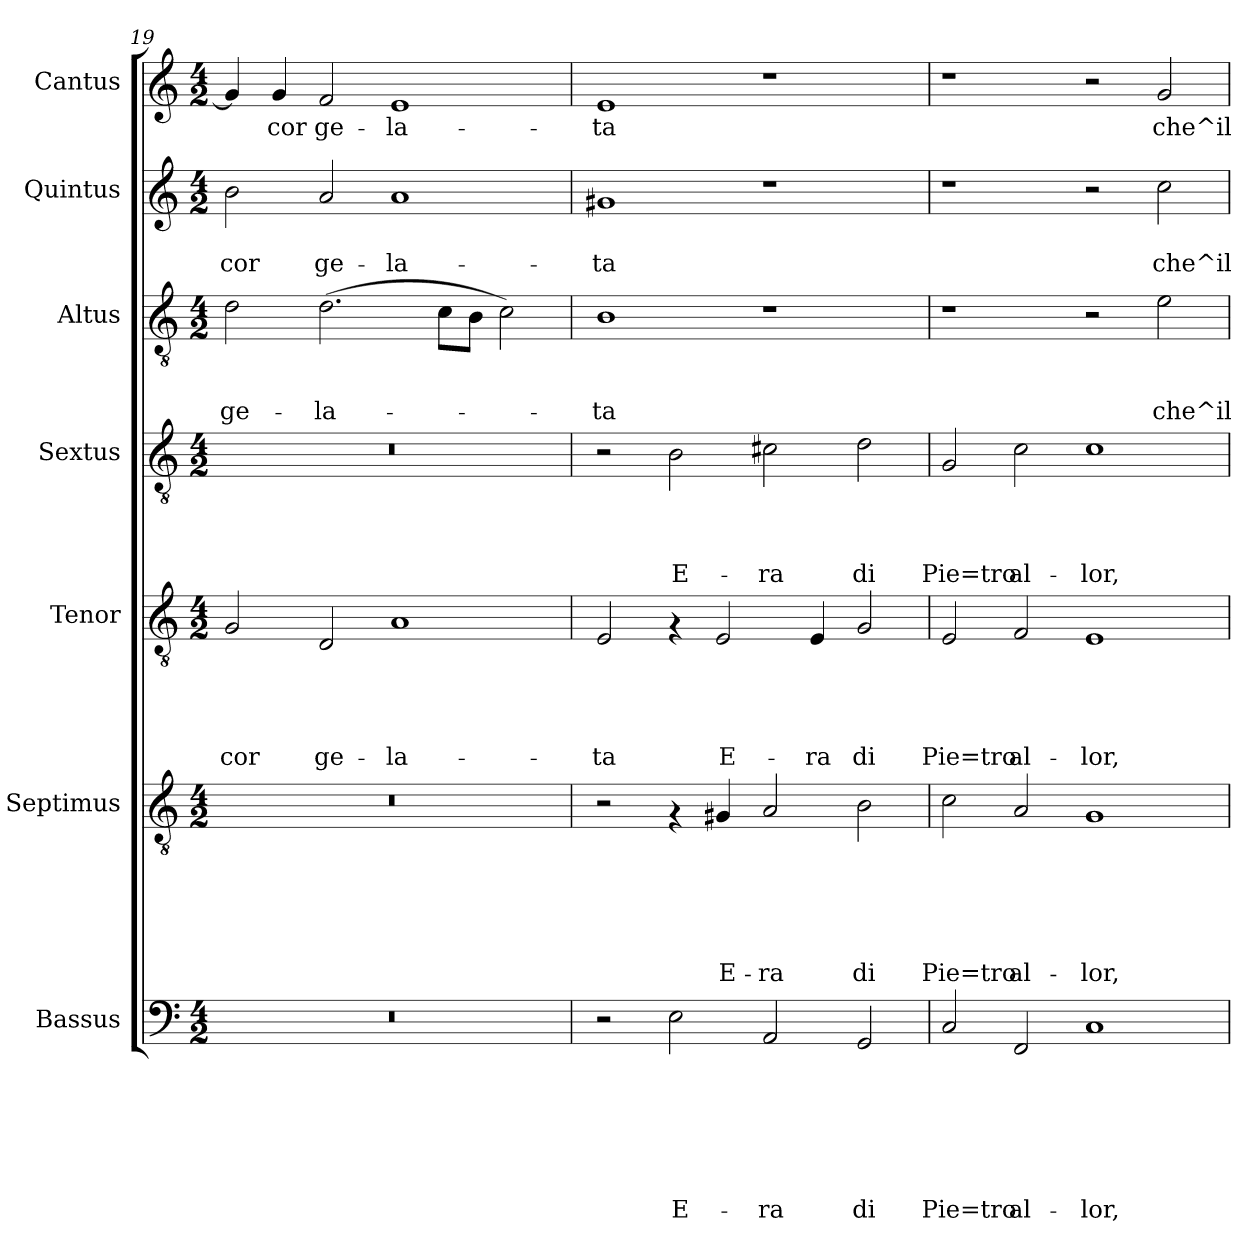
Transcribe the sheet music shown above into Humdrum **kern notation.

**kern	**text	**text	**text	**text	**text	**text	**text	**kern	**text	**text	**text	**text	**text	**text	**kern	**text	**text	**text	**text	**text	**kern	**text	**text	**text	**text	**kern	**text	**text	**text	**kern	**text	**text	**kern	**text
*part7	*part7	*part7	*part7	*part7	*part7	*part7	*part7	*part6	*part6	*part6	*part6	*part6	*part6	*part6	*part5	*part5	*part5	*part5	*part5	*part5	*part4	*part4	*part4	*part4	*part4	*part3	*part3	*part3	*part3	*part2	*part2	*part2	*part1	*part1
*staff7	*staff7	*staff7	*staff7	*staff7	*staff7	*staff7	*staff7	*staff6	*staff6	*staff6	*staff6	*staff6	*staff6	*staff6	*staff5	*staff5	*staff5	*staff5	*staff5	*staff5	*staff4	*staff4	*staff4	*staff4	*staff4	*staff3	*staff3	*staff3	*staff3	*staff2	*staff2	*staff2	*staff1	*staff1
*I"Bassus	*	*	*	*	*	*	*	*I"Septimus	*	*	*	*	*	*	*I"Tenor	*	*	*	*	*	*I"Sextus	*	*	*	*	*I"Altus	*	*	*	*I"Quintus	*	*	*I"Cantus	*
*clefF4	*	*	*	*	*	*	*	*clefGv2	*	*	*	*	*	*	*clefGv2	*	*	*	*	*	*clefGv2	*	*	*	*	*clefGv2	*	*	*	*clefG2	*	*	*clefG2	*
*k[]	*	*	*	*	*	*	*	*k[]	*	*	*	*	*	*	*k[]	*	*	*	*	*	*k[]	*	*	*	*	*k[]	*	*	*	*k[]	*	*	*k[]	*
*C:	*	*	*	*	*	*	*	*C:	*	*	*	*	*	*	*C:	*	*	*	*	*	*C:	*	*	*	*	*C:	*	*	*	*C:	*	*	*C:	*
*M4/2	*	*	*	*	*	*	*	*M4/2	*	*	*	*	*	*	*M4/2	*	*	*	*	*	*M4/2	*	*	*	*	*M4/2	*	*	*	*M4/2	*	*	*M4/2	*
=19	=19	=19	=19	=19	=19	=19	=19	=19	=19	=19	=19	=19	=19	=19	=19	=19	=19	=19	=19	=19	=19	=19	=19	=19	=19	=19	=19	=19	=19	=19	=19	=19	=19	=19
!	!	!	!	!	!	!	!	!	!	!	!	!	!	!	!	!	!	!	!	!LO:LY:b:rj	!	!	!	!	!	!	!	!	!LO:LY:b	!	!	!LO:LY:b	!	!
0r	.	.	.	.	.	.	.	0r	.	.	.	.	.	.	2G/	.	.	.	.	cor	0r	.	.	.	.	2d\	.	.	ge-	2b\	.	cor	4g/]	.
!	!	!	!	!	!	!	!	!	!	!	!	!	!	!	!	!	!	!	!	!	!	!	!	!	!	!	!	!	!	!	!	!	!	!LO:LY:b
.	.	.	.	.	.	.	.	.	.	.	.	.	.	.	.	.	.	.	.	.	.	.	.	.	.	.	.	.	.	.	.	.	4g/	cor
!	!	!	!	!	!	!	!	!	!	!	!	!	!	!	!	!	!	!	!	!LO:LY:b:rj	!	!	!	!	!	!	!	!	!LO:LY:b	!	!	!LO:LY:b	!	!LO:LY:b
.	.	.	.	.	.	.	.	.	.	.	.	.	.	.	2D/	.	.	.	.	ge-	.	.	.	.	.	(>2.d\	.	.	-la-	2a/	.	ge-	2f/	ge-
!	!	!	!	!	!	!	!	!	!	!	!	!	!	!	!	!	!	!	!	!LO:LY:b:rj	!	!	!	!	!	!	!	!	!	!	!	!LO:LY:b	!	!LO:LY:b
.	.	.	.	.	.	.	.	.	.	.	.	.	.	.	1A	.	.	.	.	-la-	.	.	.	.	.	.	.	.	.	1a	.	-la-	1e	-la-
.	.	.	.	.	.	.	.	.	.	.	.	.	.	.	.	.	.	.	.	.	.	.	.	.	.	8c\L	.	.	.	.	.	.	.	.
.	.	.	.	.	.	.	.	.	.	.	.	.	.	.	.	.	.	.	.	.	.	.	.	.	.	8B\J	.	.	.	.	.	.	.	.
.	.	.	.	.	.	.	.	.	.	.	.	.	.	.	.	.	.	.	.	.	.	.	.	.	.	2c\)	.	.	.	.	.	.	.	.
=20	=20	=20	=20	=20	=20	=20	=20	=20	=20	=20	=20	=20	=20	=20	=20	=20	=20	=20	=20	=20	=20	=20	=20	=20	=20	=20	=20	=20	=20	=20	=20	=20	=20	=20
!	!	!	!	!	!	!	!	!	!	!	!	!	!	!	!	!	!	!	!	!LO:LY:b:rj	!	!	!	!	!	!	!	!	!LO:LY:b	!	!	!LO:LY:b	!	!LO:LY:b
2r	.	.	.	.	.	.	.	2r	.	.	.	.	.	.	2E/	.	.	.	.	-ta	2r	.	.	.	.	1B	.	.	-ta	1g#X	.	-ta	1e	-ta
!	!	!	!	!	!	!	!LO:LY:b	!	!	!	!	!	!	!	!	!	!	!	!	!	!	!	!	!	!LO:LY:b	!	!	!	!	!	!	!	!	!
2E\	.	.	.	.	.	.	E-	4rF	.	.	.	.	.	.	4rF	.	.	.	.	.	2B\	.	.	.	E-	.	.	.	.	.	.	.	.	.
!	!	!	!	!	!	!	!	!	!	!	!	!	!	!LO:LY:b	!	!	!	!	!	!LO:LY:b:rj	!	!	!	!	!	!	!	!	!	!	!	!	!	!
.	.	.	.	.	.	.	.	4G#X/	.	.	.	.	.	E-	2E/	.	.	.	.	E-	.	.	.	.	.	.	.	.	.	.	.	.	.	.
!	!	!	!	!	!	!	!LO:LY:b	!	!	!	!	!	!	!LO:LY:b	!	!	!	!	!	!	!	!	!	!	!LO:LY:b	!	!	!	!	!	!	!	!	!
2AA/	.	.	.	.	.	.	-ra	2A/	.	.	.	.	.	-ra	.	.	.	.	.	.	2c#X\	.	.	.	-ra	1r	.	.	.	1r	.	.	1r	.
!	!	!	!	!	!	!	!	!	!	!	!	!	!	!	!	!	!	!	!	!LO:LY:b:rj	!	!	!	!	!	!	!	!	!	!	!	!	!	!
.	.	.	.	.	.	.	.	.	.	.	.	.	.	.	4E/	.	.	.	.	-ra	.	.	.	.	.	.	.	.	.	.	.	.	.	.
!	!	!	!	!	!	!	!LO:LY:b	!	!	!	!	!	!	!LO:LY:b	!	!	!	!	!	!LO:LY:b:rj	!	!	!	!	!LO:LY:b	!	!	!	!	!	!	!	!	!
2GG/	.	.	.	.	.	.	di	2B\	.	.	.	.	.	di	2G/	.	.	.	.	di	2d\	.	.	.	di	.	.	.	.	.	.	.	.	.
!!LO:PB:g=z
=21	=21	=21	=21	=21	=21	=21	=21	=21	=21	=21	=21	=21	=21	=21	=21	=21	=21	=21	=21	=21	=21	=21	=21	=21	=21	=21	=21	=21	=21	=21	=21	=21	=21	=21
!	!	!	!	!	!	!	!LO:LY:b	!	!	!	!	!	!	!LO:LY:b	!	!	!	!	!	!LO:LY:b:rj	!	!	!	!	!LO:LY:b	!	!	!	!	!	!	!	!	!
2C/	.	.	.	.	.	.	Pie=tro	2c\	.	.	.	.	.	Pie=tro	2E/	.	.	.	.	Pie=tro	2G/	.	.	.	Pie=tro	1r	.	.	.	1r	.	.	1r	.
!	!	!	!	!	!	!	!LO:LY:b	!	!	!	!	!	!	!LO:LY:b	!	!	!	!	!	!LO:LY:b:rj	!	!	!	!	!LO:LY:b	!	!	!	!	!	!	!	!	!
2FF/	.	.	.	.	.	.	al-	2A/	.	.	.	.	.	al-	2F/	.	.	.	.	al-	2c\	.	.	.	al-	.	.	.	.	.	.	.	.	.
!	!	!	!	!	!	!	!LO:LY:b	!	!	!	!	!	!	!LO:LY:b	!	!	!	!	!	!LO:LY:b:rj	!	!	!	!	!LO:LY:b	!	!	!	!	!	!	!	!	!
1C	.	.	.	.	.	.	-lor,	1G	.	.	.	.	.	-lor,	1E	.	.	.	.	-lor,	1c	.	.	.	-lor,	2r	.	.	.	2r	.	.	2r	.
!	!	!	!	!	!	!	!	!	!	!	!	!	!	!	!	!	!	!	!	!	!	!	!	!	!	!	!	!	!LO:LY:b	!	!	!LO:LY:b	!	!LO:LY:b
.	.	.	.	.	.	.	.	.	.	.	.	.	.	.	.	.	.	.	.	.	.	.	.	.	.	2e\	.	.	che^il	2cc\	.	che^il	2g/	che^il
=	=	=	=	=	=	=	=	=	=	=	=	=	=	=	=	=	=	=	=	=	=	=	=	=	=	=	=	=	=	=	=	=	=	=
*-	*-	*-	*-	*-	*-	*-	*-	*-	*-	*-	*-	*-	*-	*-	*-	*-	*-	*-	*-	*-	*-	*-	*-	*-	*-	*-	*-	*-	*-	*-	*-	*-	*-	*-
